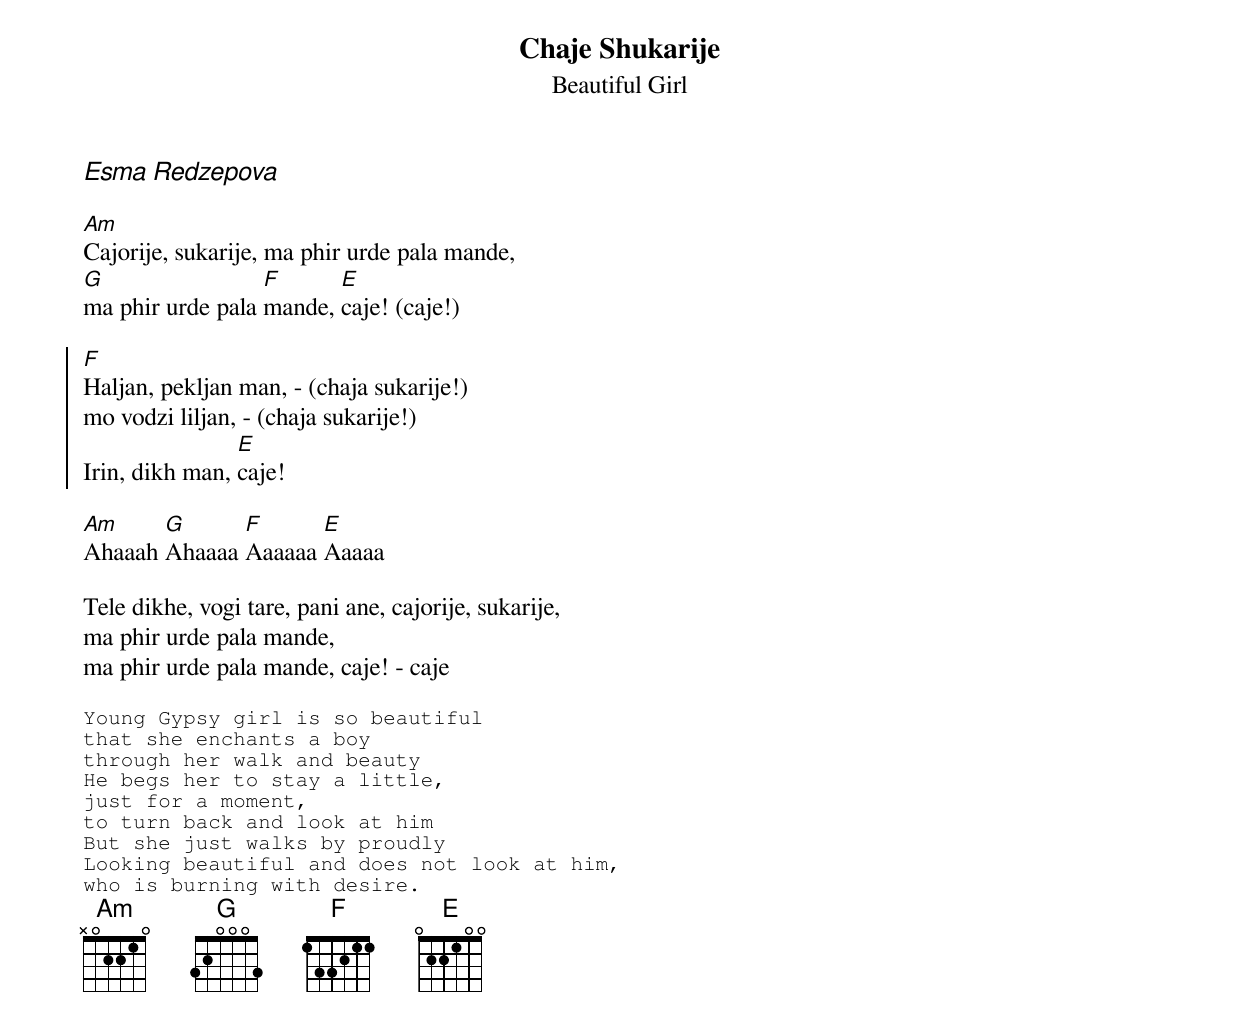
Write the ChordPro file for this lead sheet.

{t:Chaje Shukarije}
{st:Beautiful Girl}
{ci:Esma Redzepova}

[Am]Cajorije, sukarije, ma phir urde pala mande,
[G]ma phir urde pala [F]mande, [E]caje! (caje!)

{soc}
[F]Haljan, pekljan man, - (chaja sukarije!)
mo vodzi liljan, - (chaja sukarije!)
Irin, dikh man, [E]caje!
{eoc}

[Am]Ahaaah [G]Ahaaaa [F]Aaaaaa [E]Aaaaa

Tele dikhe, vogi tare, pani ane, cajorije, sukarije,
ma phir urde pala mande,
ma phir urde pala mande, caje! - caje

{sot}
Young Gypsy girl is so beautiful
that she enchants a boy
through her walk and beauty
He begs her to stay a little,
just for a moment,
to turn back and look at him
But she just walks by proudly
Looking beautiful and does not look at him,
who is burning with desire.
{eot}
